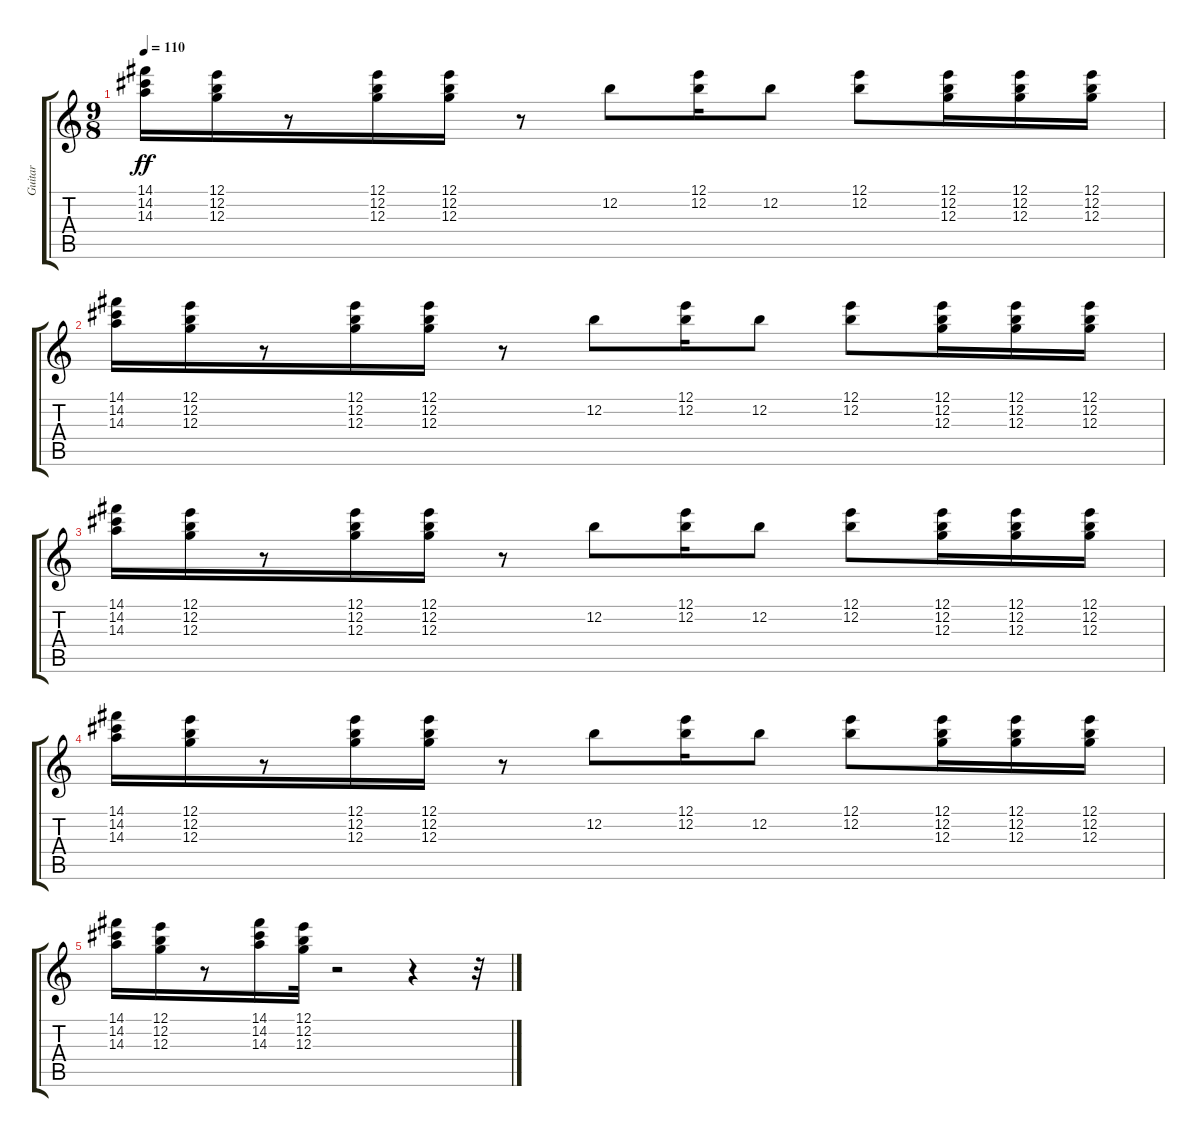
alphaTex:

\track ("Guitar" "Guitar") {instrument electricguitarclean}
\staff {score tabs}
\tuning (E4 B3 G3 D3 A2 E2) {hide}
\ts (9 8)
\tempo 110
\clef g2
\ks c
(14.1 14.2 14.3).16{dy ff} (12.1 12.2 12.3).16 r.8 (12.1 12.2 12.3).16 (12.1 12.2 12.3).16 r.8 12.2.8 (12.1 12.2).16 12.2.8 (12.1 12.2).8 (12.1 12.2 12.3).16 (12.1 12.2 12.3).16 (12.1 12.2 12.3).16 |
(14.1 14.2 14.3).16 (12.1 12.2 12.3).16 r.8 (12.1 12.2 12.3).16 (12.1 12.2 12.3).16 r.8 12.2.8 (12.1 12.2).16 12.2.8 (12.1 12.2).8 (12.1 12.2 12.3).16 (12.1 12.2 12.3).16 (12.1 12.2 12.3).16 |
(14.1 14.2 14.3).16 (12.1 12.2 12.3).16 r.8 (12.1 12.2 12.3).16 (12.1 12.2 12.3).16 r.8 12.2.8 (12.1 12.2).16 12.2.8 (12.1 12.2).8 (12.1 12.2 12.3).16 (12.1 12.2 12.3).16 (12.1 12.2 12.3).16 |
(14.1 14.2 14.3).16 (12.1 12.2 12.3).16 r.8 (12.1 12.2 12.3).16 (12.1 12.2 12.3).16 r.8 12.2.8 (12.1 12.2).16 12.2.8 (12.1 12.2).8 (12.1 12.2 12.3).16 (12.1 12.2 12.3).16 (12.1 12.2 12.3).16 |
(14.1 14.2 14.3).16 (12.1 12.2 12.3).16 r.8 (14.1 14.2 14.3).16 (12.1 12.2 12.3).32 r.2 r.4 r.32
